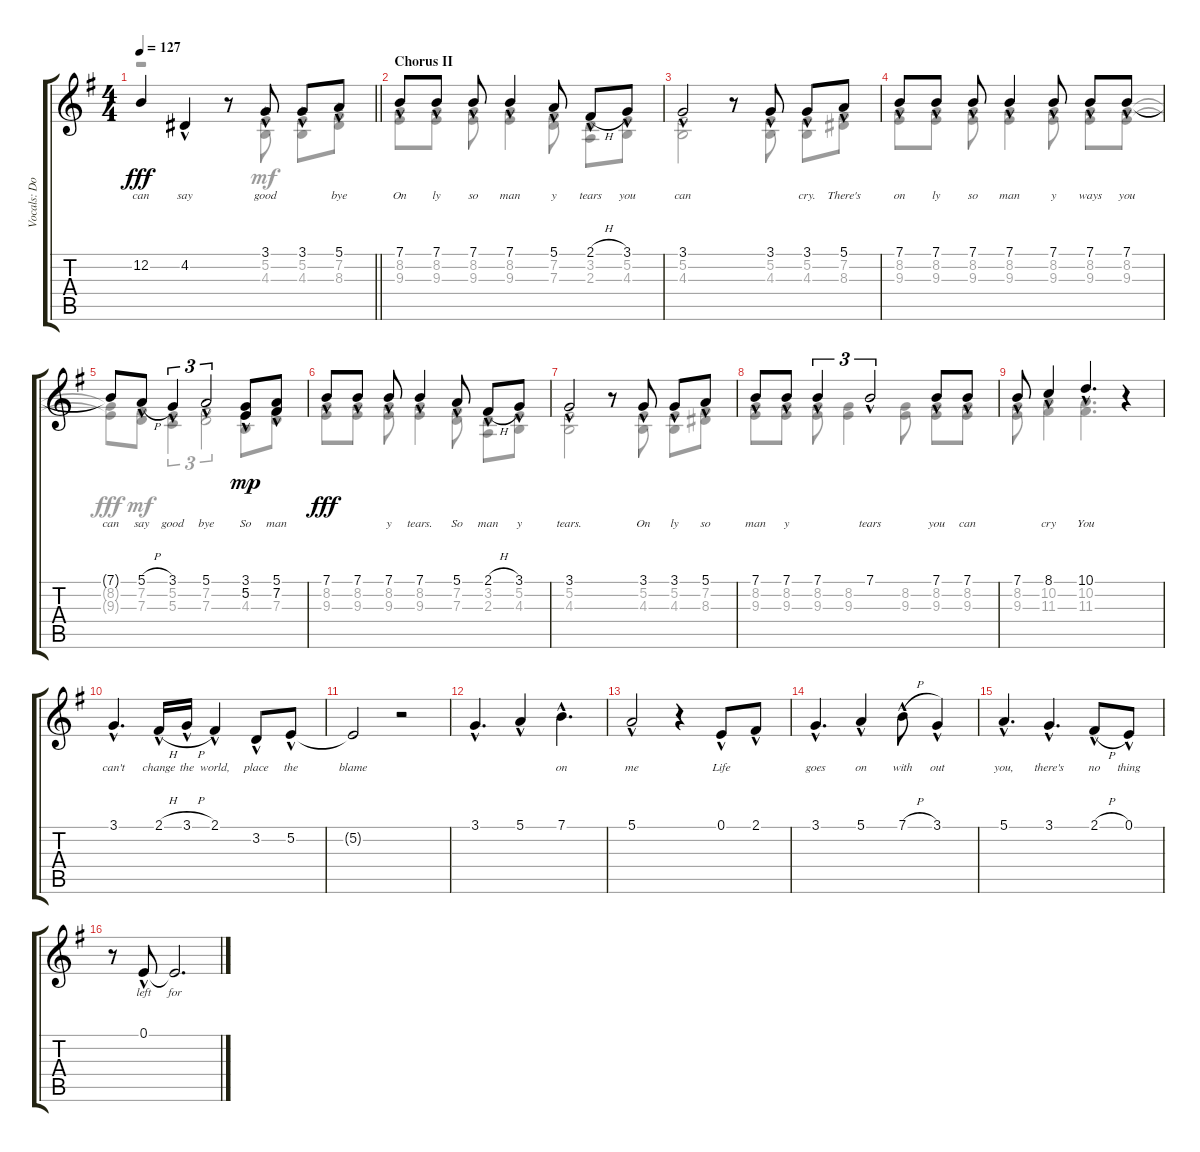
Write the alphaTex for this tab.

\track ("Vocals: Don" "Vocals: Do") {instrument lead2sawtooth}
\staff {score tabs}
\tuning (E4 B3 G3 D3 A2 E2) {hide}
\voice
\ts (4 4)
\tempo 127
\clef g2
\barLineRight lightlight
\ks g
12.2{t}.4{lyrics (0 "can") lyrics (1 "") lyrics (2 "") lyrics (3 "") lyrics (4 "") dy fff} 4.2{hac}.4{lyrics (0 "say") lyrics (1 "") lyrics (2 "") lyrics (3 "") lyrics (4 "")} r.8 3.1{hac}.8{lyrics (0 "good") lyrics (1 "") lyrics (2 "") lyrics (3 "") lyrics (4 "")} 3.1{hac}.8{lyrics (0 "") lyrics (1 "") lyrics (2 "") lyrics (3 "") lyrics (4 "")} 5.1{hac}.8{lyrics (0 "bye") lyrics (1 "") lyrics (2 "") lyrics (3 "") lyrics (4 "")} |
\section ("" "Chorus II")
7.1{hac}.8{lyrics (0 "On") lyrics (1 "") lyrics (2 "") lyrics (3 "") lyrics (4 "")} 7.1{hac}.8{lyrics (0 "ly") lyrics (1 "") lyrics (2 "") lyrics (3 "") lyrics (4 "")} 7.1{hac}.8{lyrics (0 "so") lyrics (1 "") lyrics (2 "") lyrics (3 "") lyrics (4 "")} 7.1{hac}.4{lyrics (0 "man") lyrics (1 "") lyrics (2 "") lyrics (3 "") lyrics (4 "")} 5.1{hac}.8{lyrics (0 "y") lyrics (1 "") lyrics (2 "") lyrics (3 "") lyrics (4 "")} 2.1{h hac}.8{lyrics (0 "tears") lyrics (1 "") lyrics (2 "") lyrics (3 "") lyrics (4 "")} 3.1{hac}.8{lyrics (0 "you") lyrics (1 "") lyrics (2 "") lyrics (3 "") lyrics (4 "")} |
3.1{hac}.2{lyrics (0 "can") lyrics (1 "") lyrics (2 "") lyrics (3 "") lyrics (4 "")} r.8 3.1{hac}.8{lyrics (0 "") lyrics (1 "") lyrics (2 "") lyrics (3 "") lyrics (4 "")} 3.1{hac}.8{lyrics (0 "cry.") lyrics (1 "") lyrics (2 "") lyrics (3 "") lyrics (4 "")} 5.1{hac}.8{lyrics (0 "There's") lyrics (1 "") lyrics (2 "") lyrics (3 "") lyrics (4 "")} |
7.1{hac}.8{lyrics (0 "on") lyrics (1 "") lyrics (2 "") lyrics (3 "") lyrics (4 "")} 7.1{hac}.8{lyrics (0 "ly") lyrics (1 "") lyrics (2 "") lyrics (3 "") lyrics (4 "")} 7.1{hac}.8{lyrics (0 "so") lyrics (1 "") lyrics (2 "") lyrics (3 "") lyrics (4 "")} 7.1{hac}.4{lyrics (0 "man") lyrics (1 "") lyrics (2 "") lyrics (3 "") lyrics (4 "")} 7.1{hac}.8{lyrics (0 "y") lyrics (1 "") lyrics (2 "") lyrics (3 "") lyrics (4 "")} 7.1{hac}.8{lyrics (0 "ways") lyrics (1 "") lyrics (2 "") lyrics (3 "") lyrics (4 "")} 7.1{hac}.8{lyrics (0 "you") lyrics (1 "") lyrics (2 "") lyrics (3 "") lyrics (4 "")} |
7.1{t}.8{lyrics (0 "can") lyrics (1 "") lyrics (2 "") lyrics (3 "") lyrics (4 "")} 5.1{h hac}.8{lyrics (0 "say") lyrics (1 "") lyrics (2 "") lyrics (3 "") lyrics (4 "")} 3.1{hac}.4{tu (3 2) lyrics (0 "good") lyrics (1 "") lyrics (2 "") lyrics (3 "") lyrics (4 "")} 5.1{hac}.2{tu (3 2) lyrics (0 "bye") lyrics (1 "") lyrics (2 "") lyrics (3 "") lyrics (4 "")} (3.1{hac} 5.2).8{lyrics (0 "So") lyrics (1 "") lyrics (2 "") lyrics (3 "") lyrics (4 "") dy mp} (5.1{hac} 7.2).8{lyrics (0 "man") lyrics (1 "") lyrics (2 "") lyrics (3 "") lyrics (4 "")} |
7.1{hac}.8{lyrics (0 "") lyrics (1 "") lyrics (2 "") lyrics (3 "") lyrics (4 "") dy fff} 7.1{hac}.8{lyrics (0 "") lyrics (1 "") lyrics (2 "") lyrics (3 "") lyrics (4 "")} 7.1{hac}.8{lyrics (0 "y") lyrics (1 "") lyrics (2 "") lyrics (3 "") lyrics (4 "")} 7.1{hac}.4{lyrics (0 "tears.") lyrics (1 "") lyrics (2 "") lyrics (3 "") lyrics (4 "")} 5.1{hac}.8{lyrics (0 "So") lyrics (1 "") lyrics (2 "") lyrics (3 "") lyrics (4 "")} 2.1{h hac}.8{lyrics (0 "man") lyrics (1 "") lyrics (2 "") lyrics (3 "") lyrics (4 "")} 3.1{hac}.8{lyrics (0 "y") lyrics (1 "") lyrics (2 "") lyrics (3 "") lyrics (4 "")} |
3.1{hac}.2{lyrics (0 "tears.") lyrics (1 "") lyrics (2 "") lyrics (3 "") lyrics (4 "")} r.8 3.1{hac}.8{lyrics (0 "On") lyrics (1 "") lyrics (2 "") lyrics (3 "") lyrics (4 "")} 3.1{hac}.8{lyrics (0 "ly") lyrics (1 "") lyrics (2 "") lyrics (3 "") lyrics (4 "")} 5.1{hac}.8{lyrics (0 "so") lyrics (1 "") lyrics (2 "") lyrics (3 "") lyrics (4 "")} |
7.1{hac}.8{lyrics (0 "man") lyrics (1 "") lyrics (2 "") lyrics (3 "") lyrics (4 "")} 7.1{hac}.8{lyrics (0 "y") lyrics (1 "") lyrics (2 "") lyrics (3 "") lyrics (4 "")} 7.1{hac}.4{tu (3 2) lyrics (0 "") lyrics (1 "") lyrics (2 "") lyrics (3 "") lyrics (4 "")} 7.1{hac}.2{tu (3 2) lyrics (0 "tears") lyrics (1 "") lyrics (2 "") lyrics (3 "") lyrics (4 "")} 7.1{hac}.8{lyrics (0 "you") lyrics (1 "") lyrics (2 "") lyrics (3 "") lyrics (4 "")} 7.1{hac}.8{lyrics (0 "can") lyrics (1 "") lyrics (2 "") lyrics (3 "") lyrics (4 "")} |
7.1{hac}.8{lyrics (0 "") lyrics (1 "") lyrics (2 "") lyrics (3 "") lyrics (4 "")} 8.1{hac}.4{lyrics (0 "cry") lyrics (1 "") lyrics (2 "") lyrics (3 "") lyrics (4 "")} 10.1{hac}.4{d lyrics (0 "You") lyrics (1 "") lyrics (2 "") lyrics (3 "") lyrics (4 "")} r.4 |
3.1{hac}.4{d lyrics (0 "can't") lyrics (1 "") lyrics (2 "") lyrics (3 "") lyrics (4 "")} 2.1{h hac}.16{lyrics (0 "change") lyrics (1 "") lyrics (2 "") lyrics (3 "") lyrics (4 "")} 3.1{h hac}.16{lyrics (0 "the") lyrics (1 "") lyrics (2 "") lyrics (3 "") lyrics (4 "")} 2.1{hac}.4{lyrics (0 "world,") lyrics (1 "") lyrics (2 "") lyrics (3 "") lyrics (4 "")} 3.2{hac}.8{lyrics (0 "place") lyrics (1 "") lyrics (2 "") lyrics (3 "") lyrics (4 "")} 5.2{hac}.8{lyrics (0 "the") lyrics (1 "") lyrics (2 "") lyrics (3 "") lyrics (4 "")} |
5.2{t}.2{lyrics (0 "blame") lyrics (1 "") lyrics (2 "") lyrics (3 "") lyrics (4 "")} r.2 |
3.1{hac}.4{d lyrics (0 "") lyrics (1 "") lyrics (2 "") lyrics (3 "") lyrics (4 "")} 5.1{hac}.4{lyrics (0 "") lyrics (1 "") lyrics (2 "") lyrics (3 "") lyrics (4 "")} 7.1{hac}.4{d lyrics (0 "on") lyrics (1 "") lyrics (2 "") lyrics (3 "") lyrics (4 "")} |
5.1{hac}.2{lyrics (0 "me") lyrics (1 "") lyrics (2 "") lyrics (3 "") lyrics (4 "")} r.4 0.1{hac}.8{lyrics (0 "Life") lyrics (1 "") lyrics (2 "") lyrics (3 "") lyrics (4 "")} 2.1{hac}.8{lyrics (0 "") lyrics (1 "") lyrics (2 "") lyrics (3 "") lyrics (4 "")} |
3.1{hac}.4{d lyrics (0 "goes") lyrics (1 "") lyrics (2 "") lyrics (3 "") lyrics (4 "")} 5.1{hac}.4{lyrics (0 "on") lyrics (1 "") lyrics (2 "") lyrics (3 "") lyrics (4 "")} 7.1{h hac}.8{lyrics (0 "with") lyrics (1 "") lyrics (2 "") lyrics (3 "") lyrics (4 "")} 3.1{hac}.4{lyrics (0 "out") lyrics (1 "") lyrics (2 "") lyrics (3 "") lyrics (4 "")} |
5.1{hac}.4{d lyrics (0 "you,") lyrics (1 "") lyrics (2 "") lyrics (3 "") lyrics (4 "")} 3.1{hac}.4{d lyrics (0 "there's") lyrics (1 "") lyrics (2 "") lyrics (3 "") lyrics (4 "")} 2.1{h hac}.8{lyrics (0 "no") lyrics (1 "") lyrics (2 "") lyrics (3 "") lyrics (4 "")} 0.1{hac}.8{lyrics (0 "thing") lyrics (1 "") lyrics (2 "") lyrics (3 "") lyrics (4 "")} |
r.8 0.1{hac}.8{lyrics (0 "left") lyrics (1 "") lyrics (2 "") lyrics (3 "") lyrics (4 "")} 0.1{t}.2{d lyrics (0 "for") lyrics (1 "") lyrics (2 "") lyrics (3 "") lyrics (4 "")}
\voice
\clef g2
\ottava regular
\simile none
\barLineRight lightlight
\ks g
r.2{dy mf} r.8 (5.2{hac} 4.3{hac}).8 (5.2{hac} 4.3{hac}).8 (7.2{hac} 8.3{hac}).8 |
(8.2 9.3).8 (8.2 9.3).8 (8.2 9.3).8 (8.2 9.3).4 (7.2 7.3).8 (3.2 2.3).8 (5.2 4.3).8 |
(5.2 4.3).2 r.8 (5.2 4.3).8 (5.2 4.3).8 (7.2 8.3).8 |
(8.2 9.3).8 (8.2 9.3).8 (8.2 9.3).8 (8.2 9.3).4 (8.2 9.3).8 (8.2 9.3).8 (8.2 9.3).8 |
(8.2{t} 9.3{t}).8{dy fff} (7.2 7.3).8{dy mf} (5.2 5.3).4{tu (3 2)} (7.2 7.3).2{tu (3 2)} (5.2 4.3).8 (7.2 7.3).8 |
(8.2 9.3).8 (8.2 9.3).8 (8.2 9.3).8 (8.2 9.3).4 (7.2 7.3).8 (3.2 2.3).8 (5.2 4.3).8 |
(5.2 4.3).2 r.8 (5.2 4.3).8 (5.2 4.3).8 (7.2 8.3).8 |
(8.2 9.3).8 (8.2 9.3).8 (8.2 9.3).8 (8.2 9.3).4 (8.2 9.3).8 (8.2 9.3).8 (8.2 9.3).8 |
(8.2 9.3).8 (10.2 11.3).4 (10.2 11.3).4{d} r.4 |
|
|
|
|
|
|
